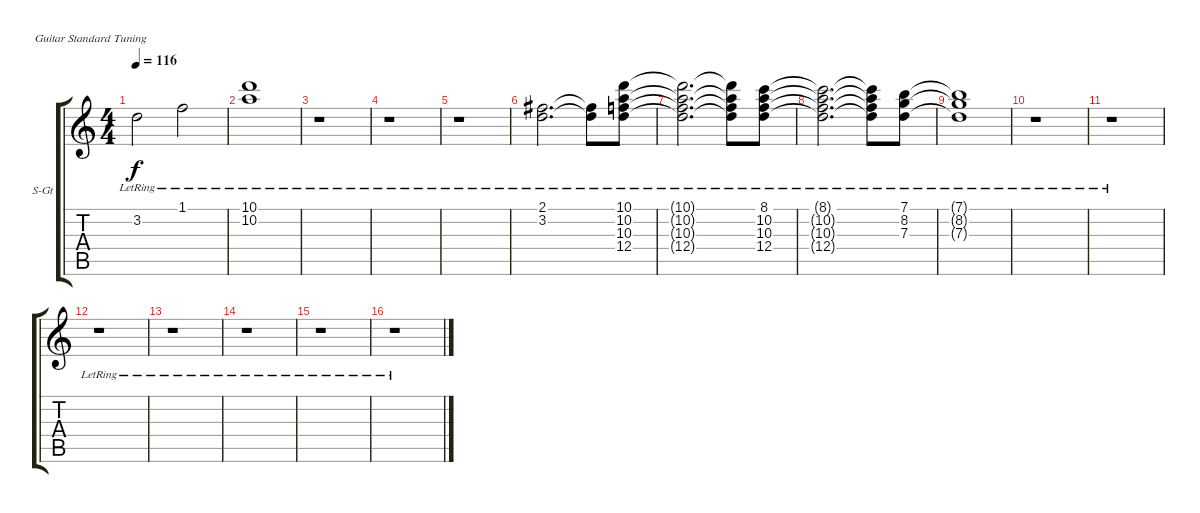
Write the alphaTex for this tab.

\bracketExtendMode groupsimilarinstruments
\firstSystemTrackNameOrientation horizontal
\otherSystemsTrackNameOrientation horizontal
\track ("piano" "S-Gt") {instrument acousticgrandpiano}
\staff {score tabs}
\tuning (E4 B3 G3 D3 A2 E2)
\displaytranspose 12
\ts (4 4)
\tempo 116
\clef g2
\ks c
3.2{lr}.2{dy f} 1.1{lr}.2 |
(10.1{lr} 10.2{lr}).1 |
r.1 |
r.1 |
r.1 |
(2.1{lr} 3.2{lr}).2{d} (2.1{lr t} 3.2{lr t}).8 (10.1{lr} 10.2{lr} 10.3{lr} 12.4{lr}).8 |
(10.1{lr t} 10.2{lr t} 10.3{lr t} 12.4{lr t}).2{d} (10.1{lr t} 10.2{lr t} 10.3{lr t} 12.4{lr t}).8 (8.1{lr} 10.2{lr} 10.3{lr} 12.4{lr}).8 |
(8.1{lr t} 10.2{lr t} 10.3{lr t} 12.4{lr t}).2{d} (8.1{lr t} 10.2{lr t} 10.3{lr t} 12.4{lr t}).8 (7.1{lr} 8.2{lr} 7.3{lr}).8 |
(7.1{lr t} 8.2{lr t} 7.3{lr t}).1 |
r.1 |
r.1 |
r.1 |
r.1 |
r.1 |
r.1 |
r.1
